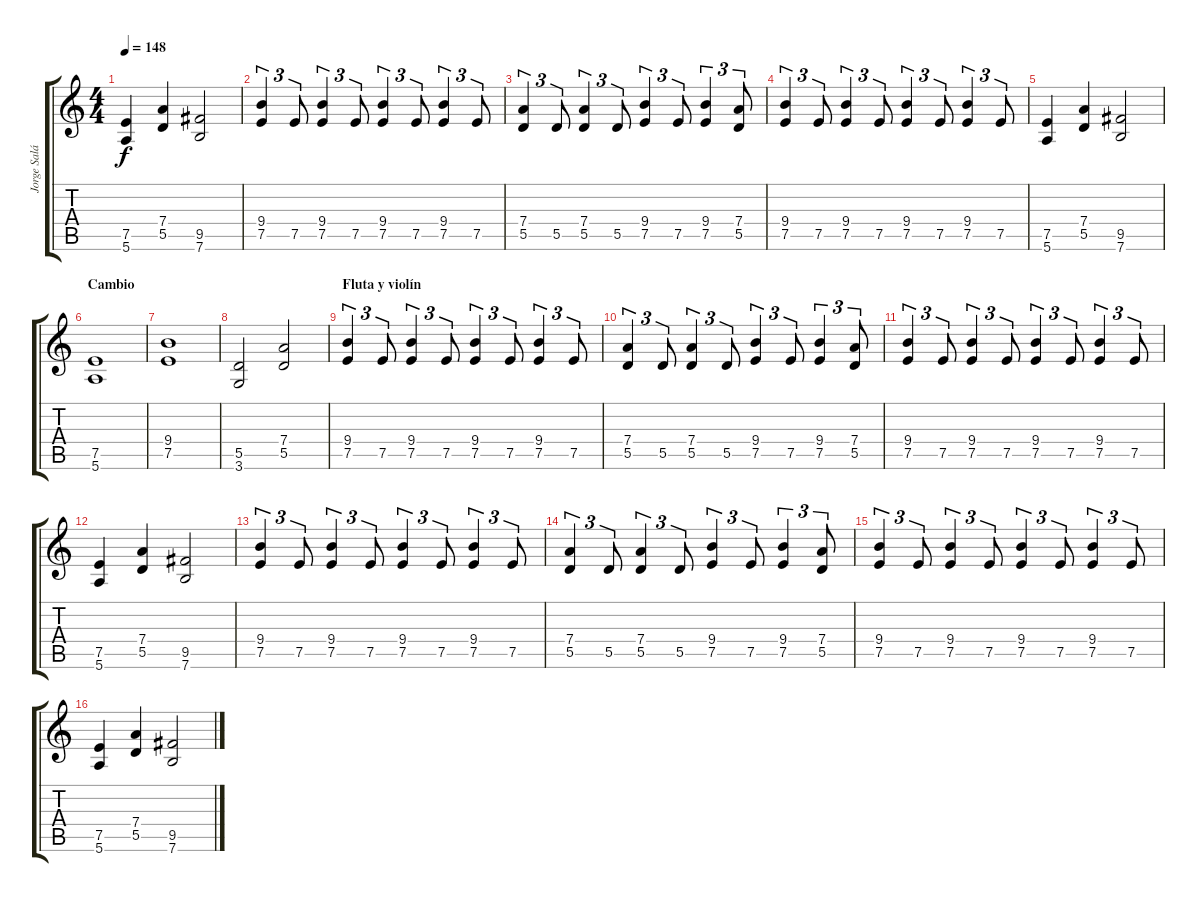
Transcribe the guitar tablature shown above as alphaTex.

\track ("Jorge Salán" "Jorge Salá") {instrument distortionguitar}
\staff {score tabs}
\tuning (E4 B3 G3 D3 A2 E2) {hide}
\ts (4 4)
\tempo 148
\clef g2
\ks c
(7.5 5.6).4{dy f} (7.4 5.5).4 (9.5 7.6).2 |
(9.4 7.5).4{tu (3 2)} 7.5.8{tu (3 2)} (9.4 7.5).4{tu (3 2)} 7.5.8{tu (3 2)} (9.4 7.5).4{tu (3 2)} 7.5.8{tu (3 2)} (9.4 7.5).4{tu (3 2)} 7.5.8{tu (3 2)} |
(7.4 5.5).4{tu (3 2)} 5.5.8{tu (3 2)} (7.4 5.5).4{tu (3 2)} 5.5.8{tu (3 2)} (9.4 7.5).4{tu (3 2)} 7.5.8{tu (3 2)} (9.4 7.5).4{tu (3 2)} (7.4 5.5).8{tu (3 2)} |
(9.4 7.5).4{tu (3 2)} 7.5.8{tu (3 2)} (9.4 7.5).4{tu (3 2)} 7.5.8{tu (3 2)} (9.4 7.5).4{tu (3 2)} 7.5.8{tu (3 2)} (9.4 7.5).4{tu (3 2)} 7.5.8{tu (3 2)} |
(7.5 5.6).4 (7.4 5.5).4 (9.5 7.6).2 |
\section ("" "Cambio")
(7.5 5.6).1 |
(9.4 7.5).1 |
(5.5 3.6).2 (7.4 5.5).2 |
\section ("" "Fluta y violín")
(9.4 7.5).4{tu (3 2)} 7.5.8{tu (3 2)} (9.4 7.5).4{tu (3 2)} 7.5.8{tu (3 2)} (9.4 7.5).4{tu (3 2)} 7.5.8{tu (3 2)} (9.4 7.5).4{tu (3 2)} 7.5.8{tu (3 2)} |
(7.4 5.5).4{tu (3 2)} 5.5.8{tu (3 2)} (7.4 5.5).4{tu (3 2)} 5.5.8{tu (3 2)} (9.4 7.5).4{tu (3 2)} 7.5.8{tu (3 2)} (9.4 7.5).4{tu (3 2)} (7.4 5.5).8{tu (3 2)} |
(9.4 7.5).4{tu (3 2)} 7.5.8{tu (3 2)} (9.4 7.5).4{tu (3 2)} 7.5.8{tu (3 2)} (9.4 7.5).4{tu (3 2)} 7.5.8{tu (3 2)} (9.4 7.5).4{tu (3 2)} 7.5.8{tu (3 2)} |
(7.5 5.6).4 (7.4 5.5).4 (9.5 7.6).2 |
(9.4 7.5).4{tu (3 2)} 7.5.8{tu (3 2)} (9.4 7.5).4{tu (3 2)} 7.5.8{tu (3 2)} (9.4 7.5).4{tu (3 2)} 7.5.8{tu (3 2)} (9.4 7.5).4{tu (3 2)} 7.5.8{tu (3 2)} |
(7.4 5.5).4{tu (3 2)} 5.5.8{tu (3 2)} (7.4 5.5).4{tu (3 2)} 5.5.8{tu (3 2)} (9.4 7.5).4{tu (3 2)} 7.5.8{tu (3 2)} (9.4 7.5).4{tu (3 2)} (7.4 5.5).8{tu (3 2)} |
(9.4 7.5).4{tu (3 2)} 7.5.8{tu (3 2)} (9.4 7.5).4{tu (3 2)} 7.5.8{tu (3 2)} (9.4 7.5).4{tu (3 2)} 7.5.8{tu (3 2)} (9.4 7.5).4{tu (3 2)} 7.5.8{tu (3 2)} |
(7.5 5.6).4 (7.4 5.5).4 (9.5 7.6).2
